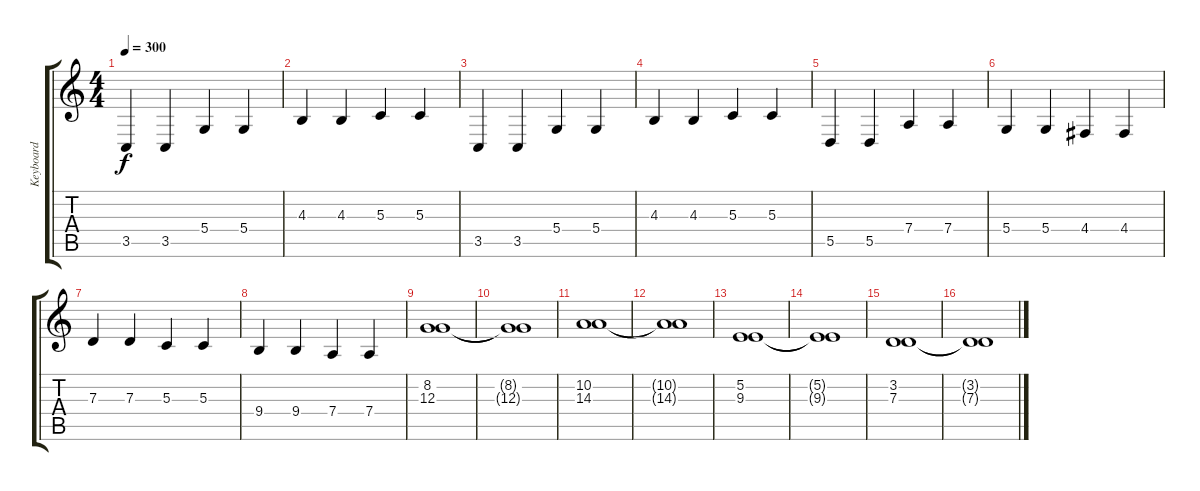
\track ("Keyboard" "Keyboard") {instrument harpsichord}
\staff {score tabs}
\tuning (E4 B3 G3 D3 A2 E2) {hide}
\ts (4 4)
\tempo 300
\clef g2
\ks c
3.5.4{dy f} 3.5.4 5.4.4 5.4.4 |
4.3.4 4.3.4 5.3.4 5.3.4 |
3.5.4 3.5.4 5.4.4 5.4.4 |
4.3.4 4.3.4 5.3.4 5.3.4 |
5.5.4 5.5.4 7.4.4 7.4.4 |
5.4.4 5.4.4 4.4.4 4.4.4 |
7.3.4 7.3.4 5.3.4 5.3.4 |
9.4.4 9.4.4 7.4.4 7.4.4 |
(8.2 12.3).1 |
(8.2{t} 12.3{t}).1 |
(10.2 14.3).1 |
(10.2{t} 14.3{t}).1 |
(5.2 9.3).1 |
(5.2{t} 9.3{t}).1 |
(3.2 7.3).1 |
(3.2{t} 7.3{t}).1
